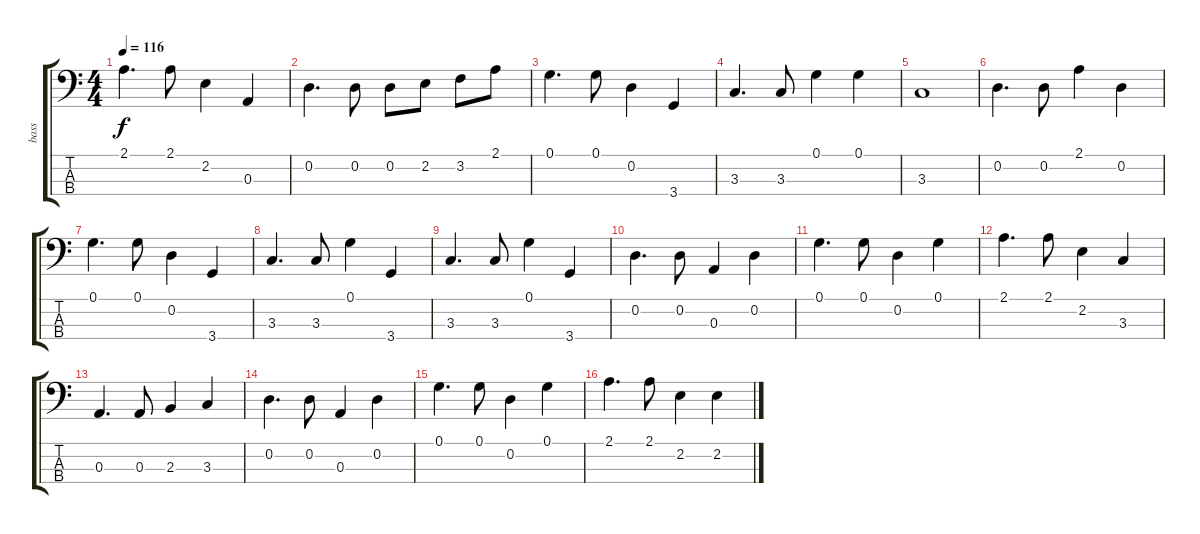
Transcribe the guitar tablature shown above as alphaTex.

\track ("bass" "bass") {instrument fretlessbass}
\staff {score tabs}
\tuning (G2 D2 A1 E1) {hide}
\ts (4 4)
\tempo 116
\clef f4
\ks c
2.1.4{d dy f} 2.1.8 2.2.4 0.3.4 |
0.2.4{d} 0.2.8 0.2.8 2.2.8 3.2.8 2.1.8 |
0.1.4{d} 0.1.8 0.2.4 3.4.4 |
3.3.4{d} 3.3.8 0.1.4 0.1.4 |
3.3.1 |
0.2.4{d} 0.2.8 2.1.4 0.2.4 |
0.1.4{d} 0.1.8 0.2.4 3.4.4 |
3.3.4{d} 3.3.8 0.1.4 3.4.4 |
3.3.4{d} 3.3.8 0.1.4 3.4.4 |
0.2.4{d} 0.2.8 0.3.4 0.2.4 |
0.1.4{d} 0.1.8 0.2.4 0.1.4 |
2.1.4{d} 2.1.8 2.2.4 3.3.4 |
0.3.4{d} 0.3.8 2.3.4 3.3.4 |
0.2.4{d} 0.2.8 0.3.4 0.2.4 |
0.1.4{d} 0.1.8 0.2.4 0.1.4 |
2.1.4{d} 2.1.8 2.2.4 2.2.4
